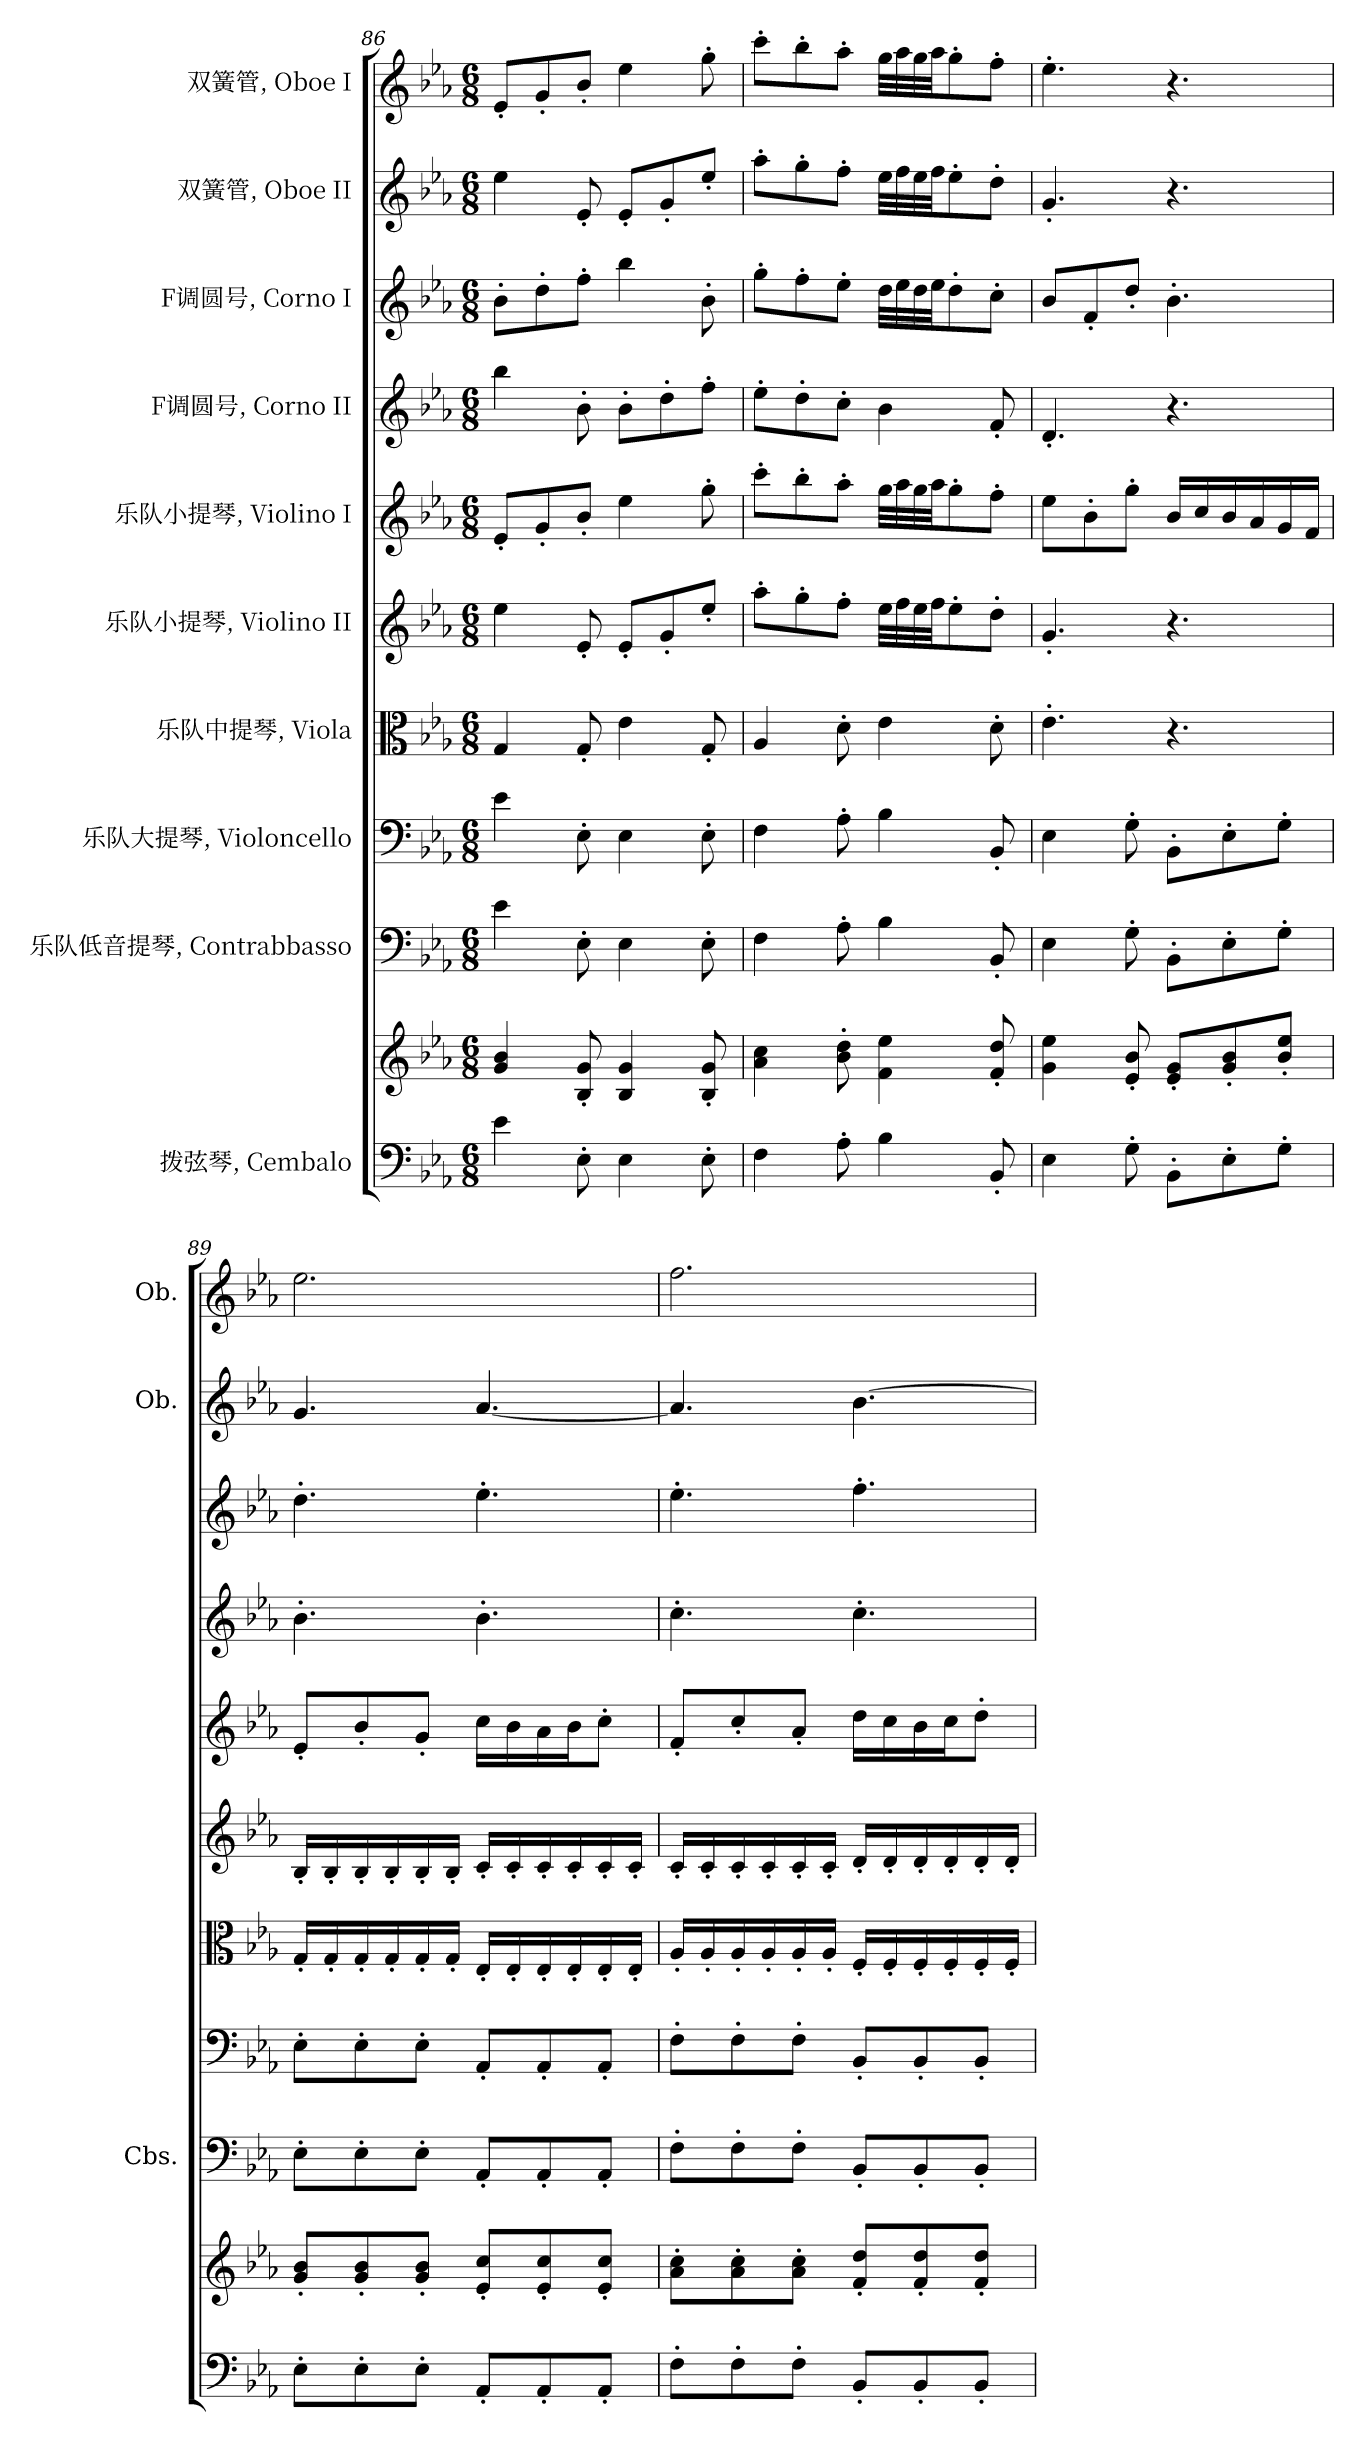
**kern	**kern	**kern	**kern	**kern	**kern	**kern	**kern	**kern	**kern	**kern
*part10	*part10	*part9	*part8	*part7	*part6	*part5	*part4	*part3	*part2	*part1
*staff11	*staff10	*staff9	*staff8	*staff7	*staff6	*staff5	*staff4	*staff3	*staff2	*staff1
*I"拨弦琴, Cembalo	*	*I"乐队低音提琴, Contrabbasso	*I"乐队大提琴, Violoncello	*I"乐队中提琴, Viola	*I"乐队小提琴, Violino II	*I"乐队小提琴, Violino I	*I"F调圆号, Corno II	*I"F调圆号, Corno I	*I"双簧管, Oboe II	*I"双簧管, Oboe I
*	*	*I'Cbs.	*	*	*	*	*	*	*I'Ob.	*I'Ob.
*clefF4	*clefG2	*clefF4	*clefF4	*clefC3	*clefG2	*clefG2	*clefG2	*clefG2	*clefG2	*clefG2
*	*	*ITrd7c12	*	*	*	*	*ITrd4c7	*ITrd4c7	*	*
*k[b-e-a-]	*k[b-e-a-]	*k[b-e-a-]	*k[b-e-a-]	*k[b-e-a-]	*k[b-e-a-]	*k[b-e-a-]	*k[b-e-a-d-]	*k[b-e-a-d-]	*k[b-e-a-]	*k[b-e-a-]
*M6/8	*M6/8	*M6/8	*M6/8	*M6/8	*M6/8	*M6/8	*M6/8	*M6/8	*M6/8	*M6/8
=86	=86	=86	=86	=86	=86	=86	=86	=86	=86	=86
4e-\	4g/ 4b-/	4E-\	4e-\	4G/	4ee-\	8e-'/L	4ee-\	8e-'\L	4ee-\	8e-'/L
.	.	.	.	.	.	8g'/	.	8g'\	.	8g'/
8E-'\	8B-/' 8g/'	8EE-'\	8E-'\	8G'/	8e-'/	8b-'/J	8e-'\	8b-'\J	8e-'/	8b-'/J
4E-\	4B-/ 4g/	4EE-\	4E-\	4e-\	8e-'/L	4ee-\	8e-'\L	4ee-\	8e-'/L	4ee-\
.	.	.	.	.	8g'/	.	8g'\	.	8g'/	.
8E-'\	8B-/' 8g/'	8EE-'\	8E-'\	8G'/	8ee-'/J	8gg'\	8b-'\J	8e-'\	8ee-'/J	8gg'\
=87	=87	=87	=87	=87	=87	=87	=87	=87	=87	=87
4F\	4a-\ 4cc\	4FF\	4F\	4A-/	8aa-'\L	8ccc'\L	8a-'\L	8cc'\L	8aa-'\L	8ccc'\L
.	.	.	.	.	8gg'\	8bb-'\	8g'\	8b-'\	8gg'\	8bb-'\
8A-'\	8b-\' 8dd\'	8AA-'\	8A-'\	8d'\	8ff'\J	8aa-'\J	8f'\J	8a-'\J	8ff'\J	8aa-'\J
4B-\	4f\ 4ee-\	4BB-\	4B-\	4e-\	32ee-\LLL	32gg\LLL	4e-\	32g\LLL	32ee-\LLL	32gg\LLL
.	.	.	.	.	32ff\	32aa-\	.	32a-\	32ff\	32aa-\
.	.	.	.	.	32ee-\	32gg\	.	32g\	32ee-\	32gg\
.	.	.	.	.	32ff\JJ	32aa-\JJ	.	32a-\JJ	32ff\JJ	32aa-\JJ
.	.	.	.	.	8ee-'\	8gg'\	.	8g'\	8ee-'\	8gg'\
8BB-'/	8f/' 8dd/'	8BBB-'/	8BB-'/	8d'\	8dd'\J	8ff'\J	8B-'/	8f'\J	8dd'\J	8ff'\J
!!LO:PB:g=z
=88	=88	=88	=88	=88	=88	=88	=88	=88	=88	=88
4E-\	4g\ 4ee-\	4EE-\	4E-\	4.e-'\	4.g'/	8ee-\L	4.G'/	8e-/L	4.g'/	4.ee-'\
.	.	.	.	.	.	8b-'\	.	8B-'/	.	.
8G'\	8e-/' 8b-/'	8GG'\	8G'\	.	.	8gg'\J	.	8g'/J	.	.
8BB-'\L	8e-/' 8g/'L	8BBB-'\L	8BB-'\L	4.r	4.r	16b-/LL	4.r	4.e-'\	4.r	4.r
.	.	.	.	.	.	16cc/	.	.	.	.
8E-'\	8g/' 8b-/'	8EE-'\	8E-'\	.	.	16b-/	.	.	.	.
.	.	.	.	.	.	16a-/	.	.	.	.
8G'\J	8b-/' 8ee-/'J	8GG'\J	8G'\J	.	.	16g/	.	.	.	.
.	.	.	.	.	.	16f/JJ	.	.	.	.
=89	=89	=89	=89	=89	=89	=89	=89	=89	=89	=89
8E-'\L	8g/' 8b-/'L	8EE-'\L	8E-'\L	16G'/LL	16B-'/LL	8e-'/L	4.e-'\	4.g'\	4.g/	2.ee-\
.	.	.	.	16G'/	16B-'/	.	.	.	.	.
8E-'\	8g/' 8b-/'	8EE-'\	8E-'\	16G'/	16B-'/	8b-'/	.	.	.	.
.	.	.	.	16G'/	16B-'/	.	.	.	.	.
8E-'\J	8g/' 8b-/'J	8EE-'\J	8E-'\J	16G'/	16B-'/	8g'/J	.	.	.	.
.	.	.	.	16G'/JJ	16B-'/JJ	.	.	.	.	.
8AA-'/L	8e-/' 8cc/'L	8AAA-'/L	8AA-'/L	16E-'/LL	16c'/LL	16cc\LL	4.e-'\	4.a-'\	[4.a-/	.
.	.	.	.	16E-'/	16c'/	16b-\	.	.	.	.
8AA-'/	8e-/' 8cc/'	8AAA-'/	8AA-'/	16E-'/	16c'/	16a-\	.	.	.	.
.	.	.	.	16E-'/	16c'/	16b-\J	.	.	.	.
8AA-'/J	8e-/' 8cc/'J	8AAA-'/J	8AA-'/J	16E-'/	16c'/	8cc'\J	.	.	.	.
.	.	.	.	16E-'/JJ	16c'/JJ	.	.	.	.	.
=90	=90	=90	=90	=90	=90	=90	=90	=90	=90	=90
8F'\L	8a-\' 8cc\'L	8FF'\L	8F'\L	16A-'/LL	16c'/LL	8f'/L	4.f'\	4.a-'\	4.a-/]	2.ff\
.	.	.	.	16A-'/	16c'/	.	.	.	.	.
8F'\	8a-\' 8cc\'	8FF'\	8F'\	16A-'/	16c'/	8cc'/	.	.	.	.
.	.	.	.	16A-'/	16c'/	.	.	.	.	.
8F'\J	8a-\' 8cc\'J	8FF'\J	8F'\J	16A-'/	16c'/	8a-'/J	.	.	.	.
.	.	.	.	16A-'/JJ	16c'/JJ	.	.	.	.	.
8BB-'/L	8f/' 8dd/'L	8BBB-'/L	8BB-'/L	16F'/LL	16d'/LL	16dd\LL	4.f'\	4.b-'\	[4.b-\	.
.	.	.	.	16F'/	16d'/	16cc\	.	.	.	.
8BB-'/	8f/' 8dd/'	8BBB-'/	8BB-'/	16F'/	16d'/	16b-\	.	.	.	.
.	.	.	.	16F'/	16d'/	16cc\J	.	.	.	.
8BB-'/J	8f/' 8dd/'J	8BBB-'/J	8BB-'/J	16F'/	16d'/	8dd'\J	.	.	.	.
.	.	.	.	16F'/JJ	16d'/JJ	.	.	.	.	.
=	=	=	=	=	=	=	=	=	=	=
*-	*-	*-	*-	*-	*-	*-	*-	*-	*-	*-
